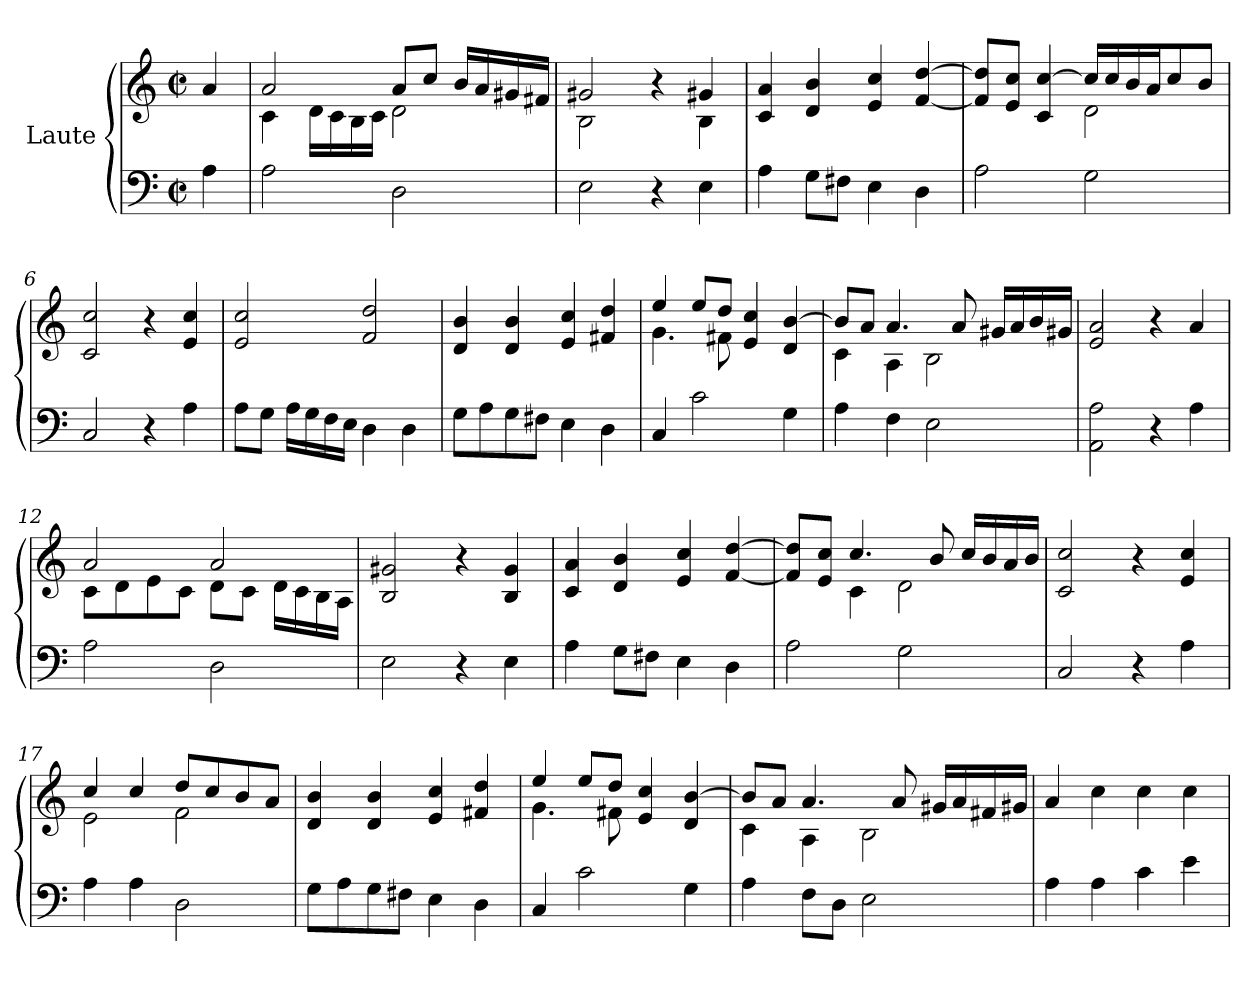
**kern	**kern
*part1	*part1
*staff2	*staff1
*I"Laute	*
*clefF4	*clefG2
*k[]	*k[]
*M2/2	*M2/2
*met(c|)	*met(c|)
=1	=1
4A\	4a/
=2	=2
*	*^
2A\	2a/	4c\
.	.	16d\LL
.	.	16c\
.	.	16B\
.	.	16c\JJ
2D\	8a/L	2d\
.	8cc/J	.
.	16b/LL	.
.	16a/	.
.	16g#X/	.
.	16f#X/JJ	.
=3	=3	=3
2E\	2g#X/	2B\
4r	4r	4ryy
4E\	4g#X/	4B\
*	*v	*v
=4	=4
4A\	4c/ 4a/
8G\L	4d/ 4b/
8F#X\J	.
4E\	4e/ 4cc/
4D\	[4f/ [4dd/
=5	=5
*	*^
2A\	8f/] 8dd/]L	2ryy
.	8e/ 8cc/J	.
.	4c/ [4cc/	.
2G\	16cc/LL]	2d\
.	16cc/	.
.	16b/	.
.	16a/J	.
.	8cc/	.
.	8b/J	.
*	*v	*v
!!LO:LB:g=z
=6	=6
2C/	2c/ 2cc/
4r	4r
4A\	4e/ 4cc/
=7	=7
8A\L	2e/ 2cc/
8G\J	.
16A\LL	.
16G\	.
16F\	.
16E\JJ	.
4D\	2f/ 2dd/
4D\	.
=8	=8
8G\L	4d/ 4b/
8A\	.
8G\	4d/ 4b/
8F#X\J	.
4E\	4e/ 4cc/
4D\	4f#X/ 4dd/
=9	=9
*	*^
4C/	4ee/	4.g\
2c\	8ee/L	.
.	8dd/J	8f#X\
.	4e/ 4cc/	2ryy
4G\	4d/ [4b/	.
!!LO:LB:g=z	!!
=10	=10	=10
4A\	8b/L]	4c\
.	8a/J	.
4F\	4.a/	4A\
2E\	.	2B\
.	8a/	.
.	16g#X/LL	.
.	16a/	.
.	16b/	.
.	16g#X/JJ	.
*	*v	*v
=11	=11
2AA\ 2A\	2e/ 2a/
4r	4r
4A\	4a/
=12	=12
*	*^
2A\	2a/	8c\L
.	.	8d\
.	.	8e\
.	.	8c\J
2D\	2a/	8d\L
.	.	8c\J
.	.	16d\LL
.	.	16c\
.	.	16B\
.	.	16A\JJ
*	*v	*v
=13	=13
2E\	2B/ 2g#X/
4r	4r
4E\	4B/ 4g#/
!!LO:LB:g=z
=14	=14
4A\	4c/ 4a/
8G\L	4d/ 4b/
8F#X\J	.
4E\	4e/ 4cc/
4D\	[4f/ [4dd/
=15	=15
*	*^
2A\	8f/] 8dd/]L	4ryy
.	8e/ 8cc/J	.
.	4.cc/	4c\
2G\	.	2d\
.	8b/	.
.	16cc/LL	.
.	16b/	.
.	16a/	.
.	16b/JJ	.
*	*v	*v
=16	=16
2C/	2c/ 2cc/
4r	4r
4A\	4e/ 4cc/
=17	=17
*	*^
4A\	4cc/	2e\
4A\	4cc/	.
2D\	8dd/L	2f\
.	8cc/	.
.	8b/	.
.	8a/J	.
*	*v	*v
=18	=18
8G\L	4d/ 4b/
8A\	.
8G\	4d/ 4b/
8F#X\J	.
4E\	4e/ 4cc/
4D\	4f#X/ 4dd/
!!LO:LB:g=z
=19	=19
*	*^
4C/	4ee/	4.g\
2c\	8ee/L	.
.	8dd/J	8f#X\
.	4e/ 4cc/	2ryy
4G\	4d/ [4b/	.
=20	=20	=20
4A\	8b/L]	4c\
.	8a/J	.
8F\L	4.a/	4A\
8D\J	.	.
2E\	.	2B\
.	8a/	.
.	16g#X/LL	.
.	16a/	.
.	16f#X/	.
.	16g#X/JJ	.
*	*v	*v
=21	=21
4A\	4a/
4A\	4cc\
4c\	4cc\
4e\	4cc\
=	=
*-	*-
